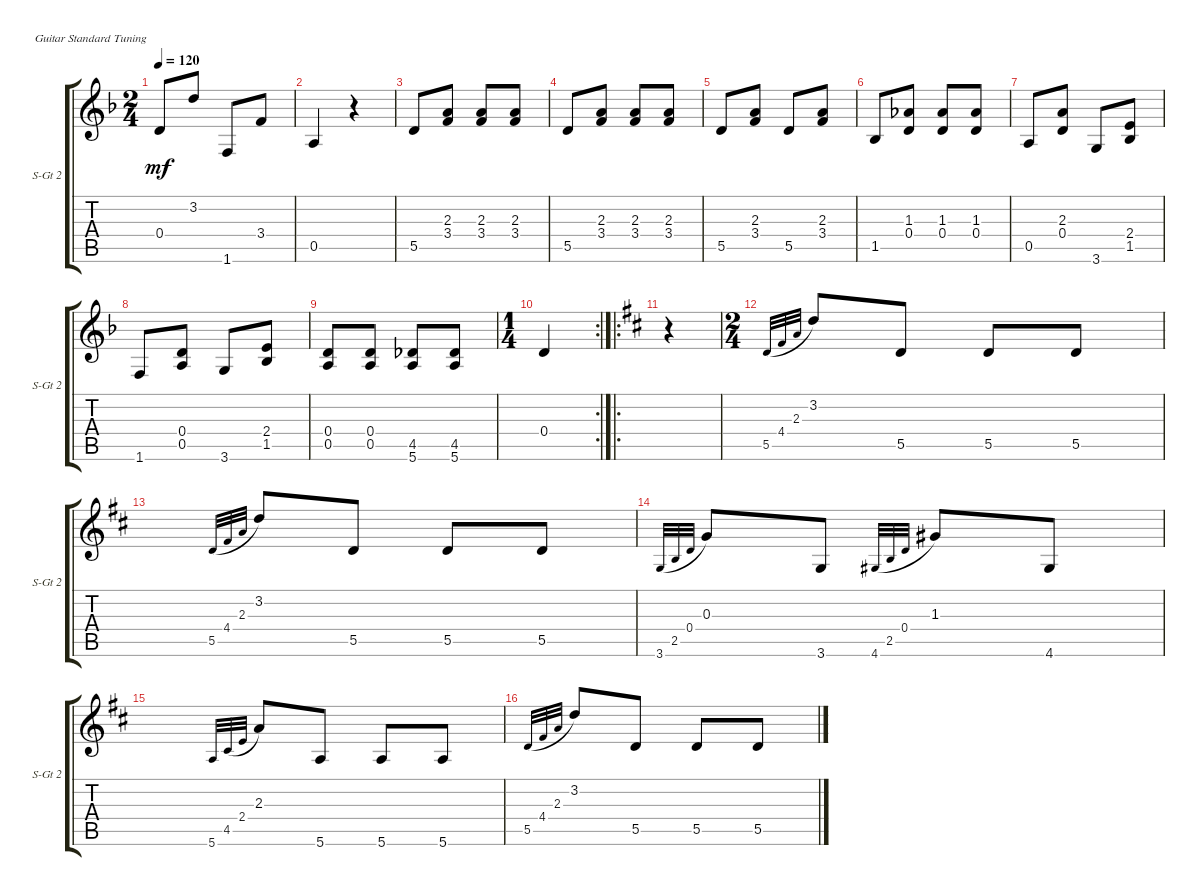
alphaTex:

\defaultSystemsLayout 4
\bracketExtendMode groupsimilarinstruments
\useSystemSignSeparator
\singleTrackTrackNamePolicy allsystems
\multiTrackTrackNamePolicy allsystems
\firstSystemTrackNameOrientation horizontal
\otherSystemsTrackNameOrientation horizontal
\track ("Steel Guitar 2" "S-Gt 2") {instrument acousticguitarsteel}
\staff {score tabs}
\tuning (E4 B3 G3 D3 A2 E2)
\ts (2 4)
\tempo 120
\clef g2
\ks dminor
0.4.8{dy mf} 3.2.8 1.6.8 3.4.8 |
0.5.4 r.4 |
5.5.8 (3.4 2.3).8 (2.3 3.4).8 (2.3 3.4).8 |
5.5.8 (3.4 2.3).8 (2.3 3.4).8 (2.3 3.4).8 |
5.5.8 (3.4 2.3).8 5.5.8 (2.3 3.4).8 |
1.5.8 (0.4 1.3).8 (1.3 0.4).8 (1.3 0.4).8 |
\scale
0.181913 0.5.8 (0.4 2.3).8 3.6.8 (1.5 2.4).8 |
\scale
0.162942 1.6.8 (0.5 0.4).8 3.6.8 (1.5 2.4).8 |
\scale
0.201789 (0.5 0.4).8 (0.4 0.5).8 (5.6 4.5).8 (4.5 5.6).8 |
\rc 2
\ts (1 4)
\scale
0.122772 0.4.4 |
\ro
\scale
0.12663
\ks d
r.4 |
\ts (2 4)
\scale
0.203023 5.5.32{gr onbeat legatoorigin} 4.4.32{gr onbeat legatoorigin} 2.3.32{gr onbeat legatoorigin} 3.2.8 5.5.8 5.5.8 5.5.8 |
5.5.32{gr onbeat legatoorigin} 4.4.32{gr onbeat legatoorigin} 2.3.32{gr onbeat legatoorigin} 3.2.8 5.5.8 5.5.8 5.5.8 |
3.6.32{gr onbeat legatoorigin} 2.5.32{gr onbeat legatoorigin} 0.4.32{gr onbeat legatoorigin} 0.3.8 3.6.8 4.6.32{gr onbeat legatoorigin} 2.5.32{gr onbeat legatoorigin} 0.4.32{gr onbeat legatoorigin} 1.3.8 4.6.8 |
5.6.32{gr onbeat} 4.5.32{gr onbeat legatoorigin} 2.4.32{gr onbeat legatoorigin} 2.3.8 5.6.8 5.6.8 5.6.8 |
5.5.32{gr onbeat legatoorigin} 4.4.32{gr onbeat legatoorigin} 2.3.32{gr onbeat legatoorigin} 3.2.8 5.5.8 5.5.8 5.5.8
